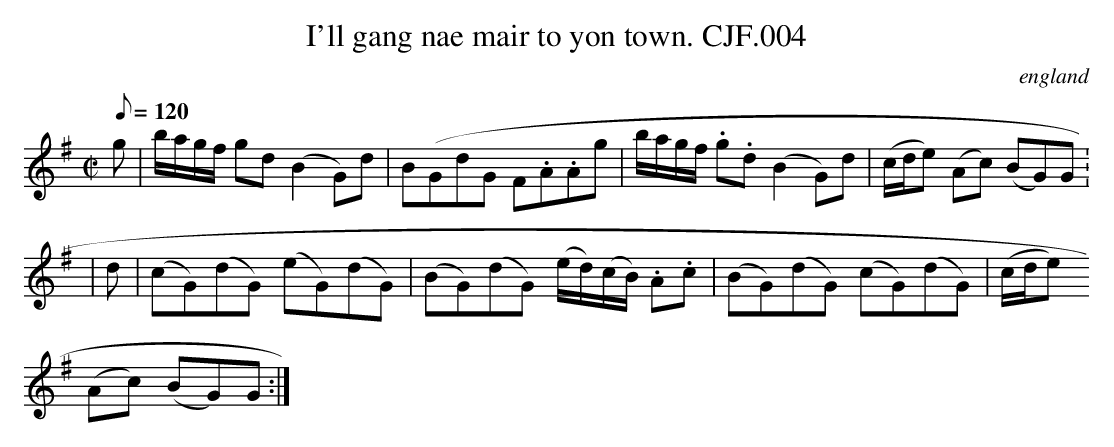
X:1
T:I'll gang nae mair to yon town. CJF.004
O:england
M:C|
L:1/8
Q:120
K:G
g|b/a/g/f/ gd(B2G)d|B(GdG F.A.Ag|b/a/g/f/ .g.d(B2G)d|(c/d/e) (Ac) (BG)G:
|
d|(cG)(dG) (eG)(dG)|(BG)(dG) (e/d/)(c/B/) .A.c|(BG)(dG) (cG)(dG)|(c/d/e)
(Ac) (BG)G:|
